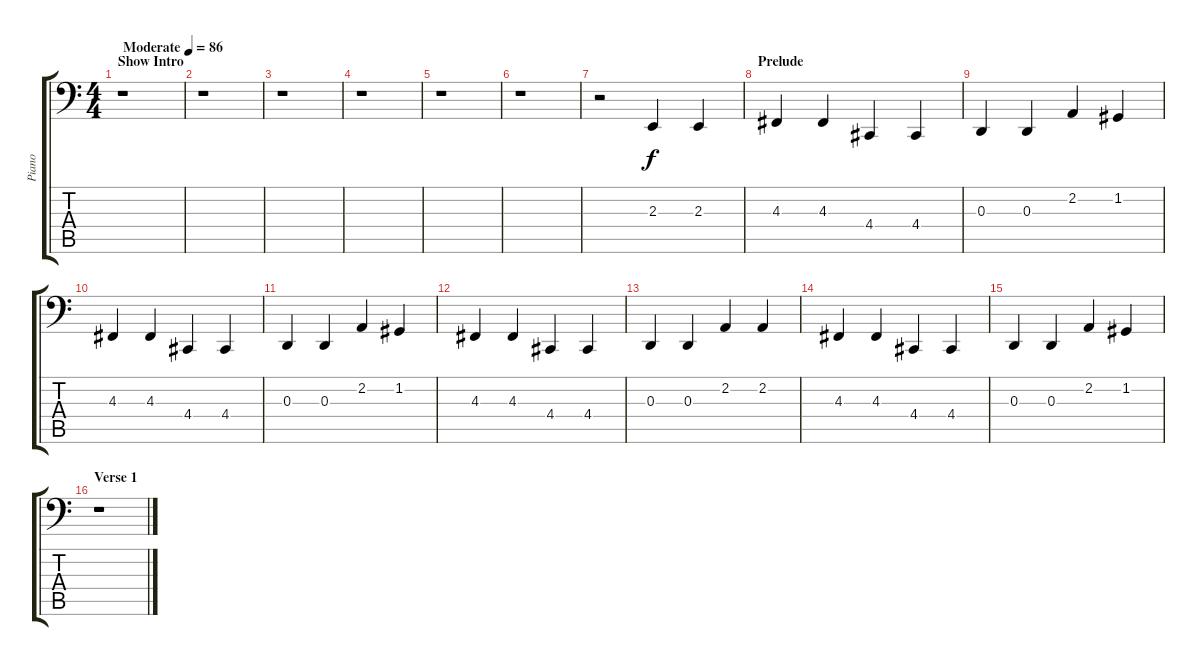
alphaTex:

\track ("Piano" "Piano") {instrument brightacousticpiano}
\staff {score tabs}
\tuning (C3 G2 D2 A1 E1 B0) {hide}
\ts (4 4)
\section ("" "Show Intro")
\tempo (86 "Moderate")
\clef f4
\ks c
r.1{dy f instrument brightacousticpiano} |
r.1 |
r.1 |
r.1 |
\section ("" "")
r.1 |
r.1 |
\section ("" "")
r.2 2.3.4 2.3.4 |
\section ("" "Prelude")
4.3.4 4.3.4 4.4.4 4.4.4 |
0.3.4 0.3.4 2.2.4 1.2.4 |
4.3.4 4.3.4 4.4.4 4.4.4 |
0.3.4 0.3.4 2.2.4 1.2.4 |
4.3.4 4.3.4 4.4.4 4.4.4 |
0.3.4 0.3.4 2.2.4 2.2.4 |
4.3.4 4.3.4 4.4.4 4.4.4 |
0.3.4 0.3.4 2.2.4 1.2.4 |
\section ("" "Verse 1")
r.1
